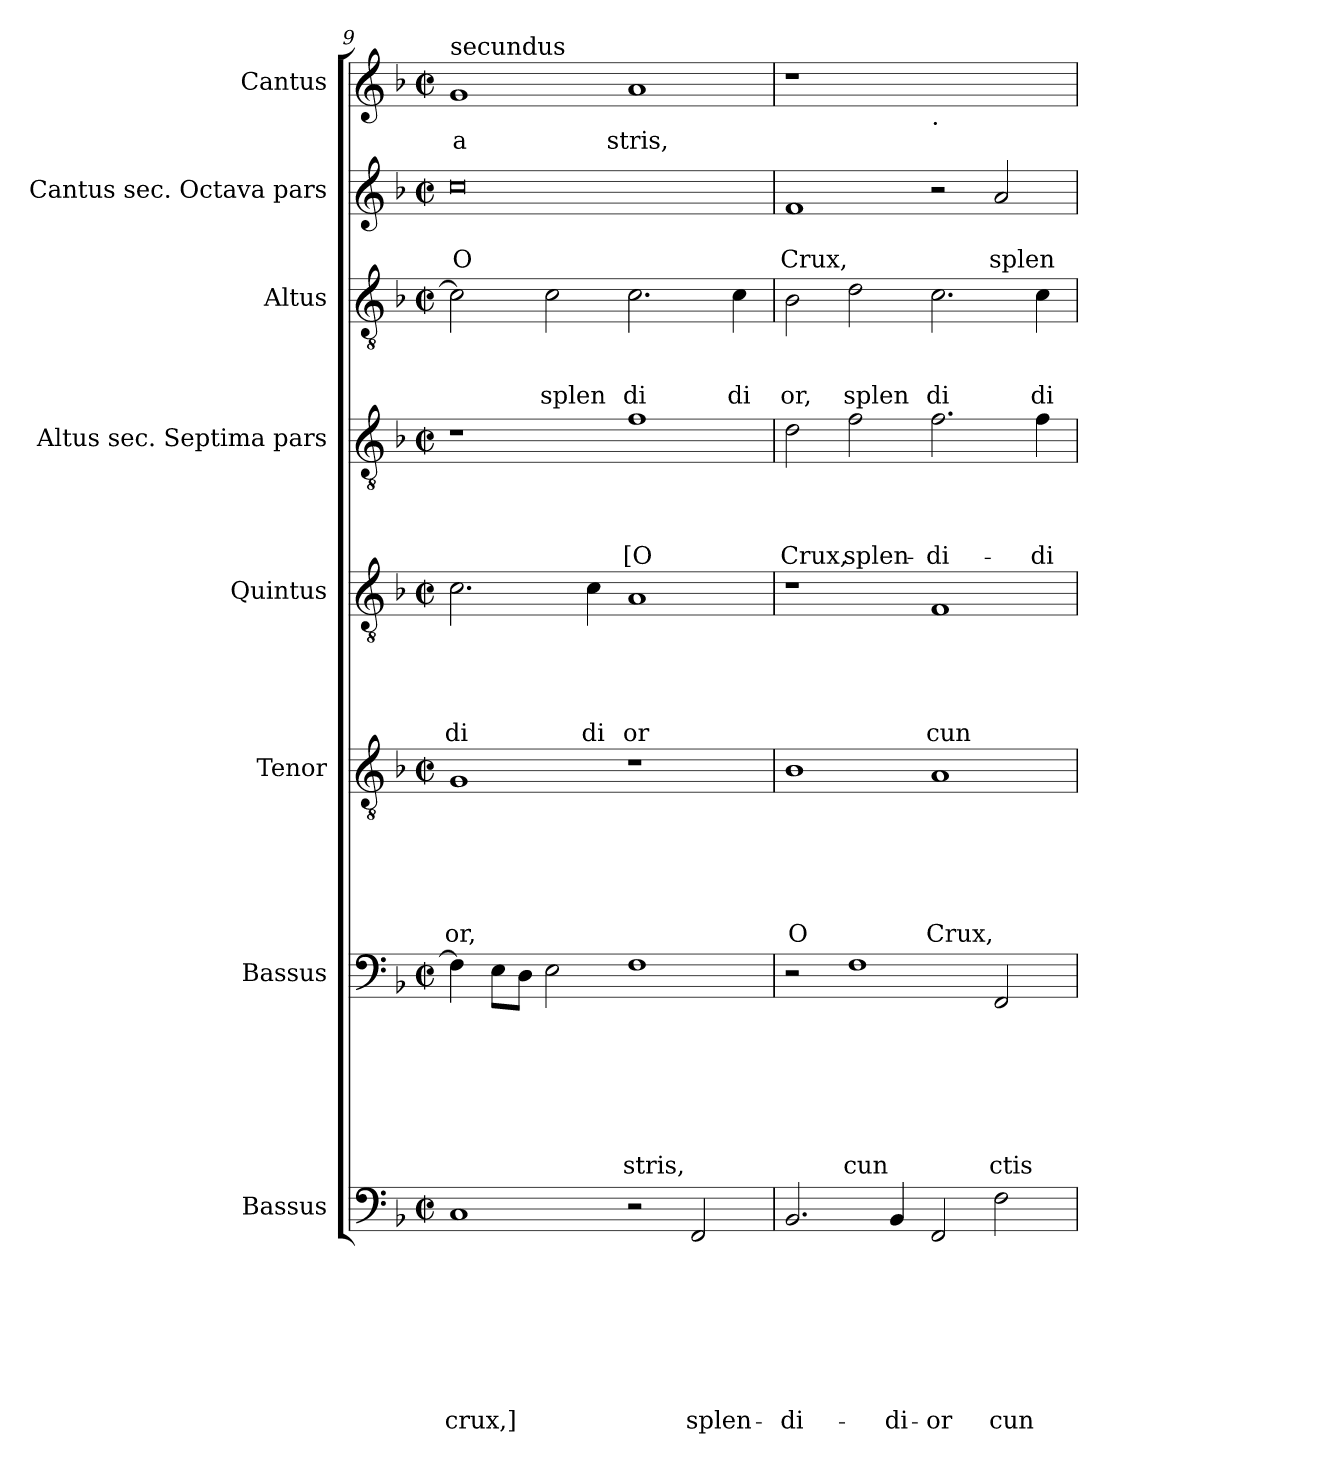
**kern	**text	**text	**text	**text	**text	**text	**text	**text	**kern	**text	**text	**text	**text	**text	**text	**text	**kern	**text	**text	**text	**text	**text	**text	**kern	**text	**text	**text	**text	**text	**kern	**text	**text	**text	**text	**kern	**text	**text	**text	**kern	**text	**text	**kern	**text
*part8	*part8	*part8	*part8	*part8	*part8	*part8	*part8	*part8	*part7	*part7	*part7	*part7	*part7	*part7	*part7	*part7	*part6	*part6	*part6	*part6	*part6	*part6	*part6	*part5	*part5	*part5	*part5	*part5	*part5	*part4	*part4	*part4	*part4	*part4	*part3	*part3	*part3	*part3	*part2	*part2	*part2	*part1	*part1
*staff8	*staff8	*staff8	*staff8	*staff8	*staff8	*staff8	*staff8	*staff8	*staff7	*staff7	*staff7	*staff7	*staff7	*staff7	*staff7	*staff7	*staff6	*staff6	*staff6	*staff6	*staff6	*staff6	*staff6	*staff5	*staff5	*staff5	*staff5	*staff5	*staff5	*staff4	*staff4	*staff4	*staff4	*staff4	*staff3	*staff3	*staff3	*staff3	*staff2	*staff2	*staff2	*staff1	*staff1
*I"Bassus	*	*	*	*	*	*	*	*	*I"Bassus	*	*	*	*	*	*	*	*I"Tenor	*	*	*	*	*	*	*I"Quintus	*	*	*	*	*	*I"Altus sec. Septima pars	*	*	*	*	*I"Altus	*	*	*	*I"Cantus sec. Octava pars	*	*	*I"Cantus	*
*	*	*	*	*	*	*	*	*	*I'Bassus	*	*	*	*	*	*	*	*I'Tenor	*	*	*	*	*	*	*I'Quintus	*	*	*	*	*	*	*	*	*	*	*I'Altus	*	*	*	*	*	*	*I'Cantus	*
!!LO:LB:g=z
*clefF4	*	*	*	*	*	*	*	*	*clefF4	*	*	*	*	*	*	*	*clefGv2	*	*	*	*	*	*	*clefGv2	*	*	*	*	*	*clefGv2	*	*	*	*	*clefGv2	*	*	*	*clefG2	*	*	*clefG2	*
*k[b-]	*	*	*	*	*	*	*	*	*k[b-]	*	*	*	*	*	*	*	*k[b-]	*	*	*	*	*	*	*k[b-]	*	*	*	*	*	*k[b-]	*	*	*	*	*k[b-]	*	*	*	*k[b-]	*	*	*k[b-]	*
*F:	*	*	*	*	*	*	*	*	*F:	*	*	*	*	*	*	*	*F:	*	*	*	*	*	*	*F:	*	*	*	*	*	*F:	*	*	*	*	*F:	*	*	*	*F:	*	*	*F:	*
*M2/2	*	*	*	*	*	*	*	*	*M2/2	*	*	*	*	*	*	*	*M2/2	*	*	*	*	*	*	*M2/2	*	*	*	*	*	*M2/2	*	*	*	*	*M2/2	*	*	*	*M2/2	*	*	*M2/2	*
*met(c|)	*	*	*	*	*	*	*	*	*met(c|)	*	*	*	*	*	*	*	*met(c|)	*	*	*	*	*	*	*met(c|)	*	*	*	*	*	*met(c|)	*	*	*	*	*met(c|)	*	*	*	*met(c|)	*	*	*met(c|)	*
=9	=9	=9	=9	=9	=9	=9	=9	=9	=9	=9	=9	=9	=9	=9	=9	=9	=9	=9	=9	=9	=9	=9	=9	=9	=9	=9	=9	=9	=9	=9	=9	=9	=9	=9	=9	=9	=9	=9	=9	=9	=9	=9	=9
!	!	!	!	!	!	!	!	!	!	!	!	!	!	!	!	!	!	!	!	!	!	!	!	!	!	!	!	!	!	!	!	!	!	!	!	!	!	!	!	!	!	!LO:TX:a:t=secundus	!
!	!	!	!	!	!	!	!	!LO:LY:b	!	!	!	!	!	!	!	!	!	!	!	!	!	!	!LO:LY:b	!	!	!	!	!	!LO:LY:b	!	!	!	!	!	!	!	!	!	!	!	!LO:LY:b	!	!LO:LY:b
1C	.	.	.	.	.	.	.	crux,]	4F\]	.	.	.	.	.	.	.	1G	.	.	.	.	.	or,	2.c\	.	.	.	.	-di	1r	.	.	.	.	2c\]	.	.	.	0cc	.	O	1g	a
.	.	.	.	.	.	.	.	.	8E\L	.	.	.	.	.	.	.	.	.	.	.	.	.	.	.	.	.	.	.	.	.	.	.	.	.	.	.	.	.	.	.	.	.	.
.	.	.	.	.	.	.	.	.	8D\J	.	.	.	.	.	.	.	.	.	.	.	.	.	.	.	.	.	.	.	.	.	.	.	.	.	.	.	.	.	.	.	.	.	.
!	!	!	!	!	!	!	!	!	!	!	!	!	!	!	!	!	!	!	!	!	!	!	!	!	!	!	!	!	!	!	!	!	!	!	!	!	!	!LO:LY:b	!	!	!	!	!
.	.	.	.	.	.	.	.	.	2E\	.	.	.	.	.	.	.	.	.	.	.	.	.	.	.	.	.	.	.	.	.	.	.	.	.	2c\	.	.	splen	.	.	.	.	.
!	!	!	!	!	!	!	!	!	!	!	!	!	!	!	!	!	!	!	!	!	!	!	!	!	!	!	!	!	!LO:LY:b	!	!	!	!	!	!	!	!	!	!	!	!	!	!
.	.	.	.	.	.	.	.	.	.	.	.	.	.	.	.	.	.	.	.	.	.	.	.	4c\	.	.	.	.	di	.	.	.	.	.	.	.	.	.	.	.	.	.	.
!	!	!	!	!	!	!	!	!	!	!	!	!	!	!	!	!LO:LY:b	!	!	!	!	!	!	!	!	!	!	!	!	!LO:LY:b	!	!	!	!	!LO:LY:b	!	!	!	!LO:LY:b	!	!	!	!	!LO:LY:b
2r	.	.	.	.	.	.	.	.	1F	.	.	.	.	.	.	stris,	1r	.	.	.	.	.	.	1A	.	.	.	.	or	1f	.	.	.	[O	2.c\	.	.	di	.	.	.	1a	stris,
!	!	!	!	!	!	!	!	!LO:LY:b	!	!	!	!	!	!	!	!	!	!	!	!	!	!	!	!	!	!	!	!	!	!	!	!	!	!	!	!	!	!	!	!	!	!	!
2FF/	.	.	.	.	.	.	.	splen-	.	.	.	.	.	.	.	.	.	.	.	.	.	.	.	.	.	.	.	.	.	.	.	.	.	.	.	.	.	.	.	.	.	.	.
!	!	!	!	!	!	!	!	!	!	!	!	!	!	!	!	!	!	!	!	!	!	!	!	!	!	!	!	!	!	!	!	!	!	!	!	!	!	!LO:LY:b	!	!	!	!	!
.	.	.	.	.	.	.	.	.	.	.	.	.	.	.	.	.	.	.	.	.	.	.	.	.	.	.	.	.	.	.	.	.	.	.	4c\	.	.	di	.	.	.	.	.
=10	=10	=10	=10	=10	=10	=10	=10	=10	=10	=10	=10	=10	=10	=10	=10	=10	=10	=10	=10	=10	=10	=10	=10	=10	=10	=10	=10	=10	=10	=10	=10	=10	=10	=10	=10	=10	=10	=10	=10	=10	=10	=10	=10
!	!	!	!	!	!	!	!	!LO:LY:b	!	!	!	!	!	!	!	!	!	!	!	!	!	!	!LO:LY:b	!	!	!	!	!	!	!	!	!	!	!LO:LY:b	!	!	!	!LO:LY:b	!	!	!LO:LY:b	!	!
2.BB-/	.	.	.	.	.	.	.	-di-	2r	.	.	.	.	.	.	.	1B-	.	.	.	.	.	O	1r	.	.	.	.	.	2d\	.	.	.	Crux,	2B-\	.	.	or,	1f	.	Crux,	1r	.
!	!	!	!	!	!	!	!	!	!	!	!	!	!	!	!	!LO:LY:b	!	!	!	!	!	!	!	!	!	!	!	!	!	!	!	!	!	!LO:LY:b	!	!	!	!LO:LY:b	!	!	!	!	!
.	.	.	.	.	.	.	.	.	1F	.	.	.	.	.	.	cun	.	.	.	.	.	.	.	.	.	.	.	.	.	2f\	.	.	.	splen-	2d\	.	.	splen	.	.	.	.	.
!	!	!	!	!	!	!	!	!LO:LY:b	!	!	!	!	!	!	!	!	!	!	!	!	!	!	!	!	!	!	!	!	!	!	!	!	!	!	!	!	!	!	!	!	!	!	!
4BB-/	.	.	.	.	.	.	.	-di-	.	.	.	.	.	.	.	.	.	.	.	.	.	.	.	.	.	.	.	.	.	.	.	.	.	.	.	.	.	.	.	.	.	.	.
!	!	!	!	!	!	!	!	!	!	!	!	!	!	!	!	!	!	!	!	!	!	!	!	!	!	!	!	!	!	!	!	!	!	!	!	!	!	!	!	!	!	!LO:TX:b:t=.	!
!	!	!	!	!	!	!	!	!LO:LY:b	!	!	!	!	!	!	!	!	!	!	!	!	!	!	!LO:LY:b	!	!	!	!	!	!LO:LY:b	!	!	!	!	!LO:LY:b	!	!	!	!LO:LY:b	!	!	!	!	!
2FF/	.	.	.	.	.	.	.	-or	.	.	.	.	.	.	.	.	1A	.	.	.	.	.	Crux,	1F	.	.	.	.	cun	2.f\	.	.	.	-di-	2.c\	.	.	di	2r	.	.	1ryy	.
!	!	!	!	!	!	!	!	!LO:LY:b	!	!	!	!	!	!	!	!LO:LY:b	!	!	!	!	!	!	!	!	!	!	!	!	!	!	!	!	!	!	!	!	!	!	!	!	!LO:LY:b	!	!
2F\	.	.	.	.	.	.	.	cun	2FF/	.	.	.	.	.	.	ctis	.	.	.	.	.	.	.	.	.	.	.	.	.	.	.	.	.	.	.	.	.	.	2a/	.	splen	.	.
!	!	!	!	!	!	!	!	!	!	!	!	!	!	!	!	!	!	!	!	!	!	!	!	!	!	!	!	!	!	!	!	!	!	!LO:LY:b	!	!	!	!LO:LY:b	!	!	!	!	!
.	.	.	.	.	.	.	.	.	.	.	.	.	.	.	.	.	.	.	.	.	.	.	.	.	.	.	.	.	.	4f\	.	.	.	-di-	4c\	.	.	di	.	.	.	.	.
=	=	=	=	=	=	=	=	=	=	=	=	=	=	=	=	=	=	=	=	=	=	=	=	=	=	=	=	=	=	=	=	=	=	=	=	=	=	=	=	=	=	=	=
*-	*-	*-	*-	*-	*-	*-	*-	*-	*-	*-	*-	*-	*-	*-	*-	*-	*-	*-	*-	*-	*-	*-	*-	*-	*-	*-	*-	*-	*-	*-	*-	*-	*-	*-	*-	*-	*-	*-	*-	*-	*-	*-	*-
